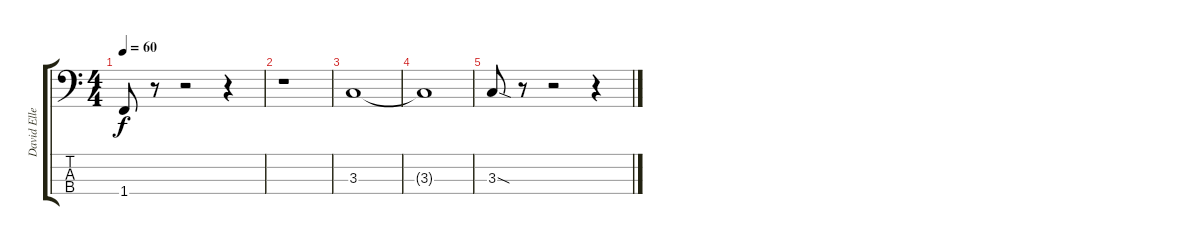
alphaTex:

\track ("David Ellefson" "David Elle") {instrument electricbasspick}
\staff {score tabs}
\tuning (G2 D2 A1 E1) {hide}
\ts (4 4)
\tempo 60
\clef f4
\ks c
1.4.8{dy f} r.8 r.2 r.4 |
r.1 |
3.3.1 |
3.3{t}.1 |
3.3{sod}.8 r.8 r.2 r.4
